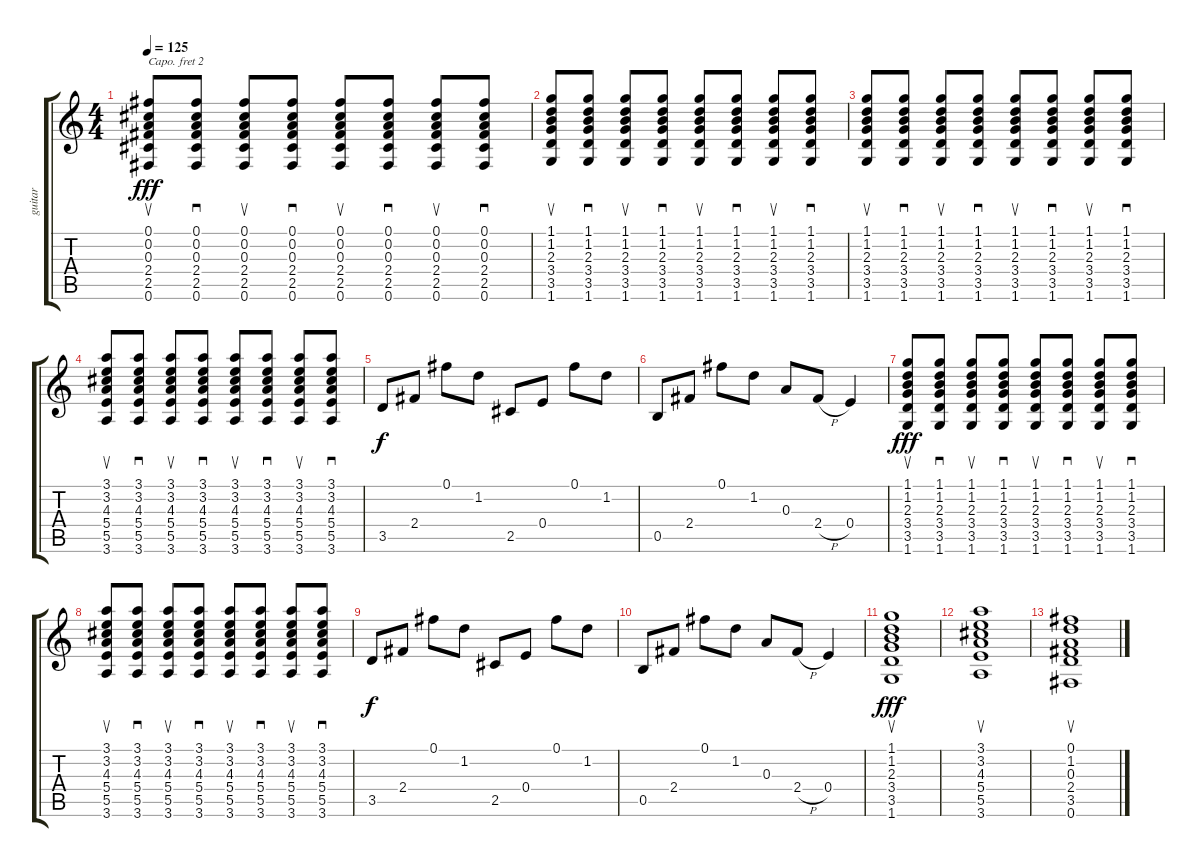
\track ("guitar" "guitar") {instrument acousticguitarsteel}
\staff {score tabs}
\capo 2
\tuning (E4 B3 G3 D3 A2 E2) {hide}
\ts (4 4)
\tempo 125
\clef g2
\ks c
(0.1 0.2 0.3 2.4 2.5 0.6).8{su dy fff} (0.1 0.2 0.3 2.4 2.5 0.6).8{sd} (0.1 0.2 0.3 2.4 2.5 0.6).8{su} (0.1 0.2 0.3 2.4 2.5 0.6).8{sd} (0.1 0.2 0.3 2.4 2.5 0.6).8{su} (0.1 0.2 0.3 2.4 2.5 0.6).8{sd} (0.1 0.2 0.3 2.4 2.5 0.6).8{su} (0.1 0.2 0.3 2.4 2.5 0.6).8{sd} |
(1.1 1.2 2.3 3.4 3.5 1.6).8{su} (1.1 1.2 2.3 3.4 3.5 1.6).8{sd} (1.1 1.2 2.3 3.4 3.5 1.6).8{su} (1.1 1.2 2.3 3.4 3.5 1.6).8{sd} (1.1 1.2 2.3 3.4 3.5 1.6).8{su} (1.1 1.2 2.3 3.4 3.5 1.6).8{sd} (1.1 1.2 2.3 3.4 3.5 1.6).8{su} (1.1 1.2 2.3 3.4 3.5 1.6).8{sd} |
(1.1 1.2 2.3 3.4 3.5 1.6).8{su} (1.1 1.2 2.3 3.4 3.5 1.6).8{sd} (1.1 1.2 2.3 3.4 3.5 1.6).8{su} (1.1 1.2 2.3 3.4 3.5 1.6).8{sd} (1.1 1.2 2.3 3.4 3.5 1.6).8{su} (1.1 1.2 2.3 3.4 3.5 1.6).8{sd} (1.1 1.2 2.3 3.4 3.5 1.6).8{su} (1.1 1.2 2.3 3.4 3.5 1.6).8{sd} |
(3.1 3.2 4.3 5.4 5.5 3.6).8{su} (3.1 3.2 4.3 5.4 5.5 3.6).8{sd} (3.1 3.2 4.3 5.4 5.5 3.6).8{su} (3.1 3.2 4.3 5.4 5.5 3.6).8{sd} (3.1 3.2 4.3 5.4 5.5 3.6).8{su} (3.1 3.2 4.3 5.4 5.5 3.6).8{sd} (3.1 3.2 4.3 5.4 5.5 3.6).8{su} (3.1 3.2 4.3 5.4 5.5 3.6).8{sd} |
3.5.8{dy f} 2.4.8 0.1.8 1.2.8 2.5.8 0.4.8 0.1.8 1.2.8 |
0.5.8 2.4.8 0.1.8 1.2.8 0.3.8 2.4{h}.8 0.4.4 |
(1.1 1.2 2.3 3.4 3.5 1.6).8{su dy fff} (1.1 1.2 2.3 3.4 3.5 1.6).8{sd} (1.1 1.2 2.3 3.4 3.5 1.6).8{su} (1.1 1.2 2.3 3.4 3.5 1.6).8{sd} (1.1 1.2 2.3 3.4 3.5 1.6).8{su} (1.1 1.2 2.3 3.4 3.5 1.6).8{sd} (1.1 1.2 2.3 3.4 3.5 1.6).8{su} (1.1 1.2 2.3 3.4 3.5 1.6).8{sd} |
(3.1 3.2 4.3 5.4 5.5 3.6).8{su} (3.1 3.2 4.3 5.4 5.5 3.6).8{sd} (3.1 3.2 4.3 5.4 5.5 3.6).8{su} (3.1 3.2 4.3 5.4 5.5 3.6).8{sd} (3.1 3.2 4.3 5.4 5.5 3.6).8{su} (3.1 3.2 4.3 5.4 5.5 3.6).8{sd} (3.1 3.2 4.3 5.4 5.5 3.6).8{su} (3.1 3.2 4.3 5.4 5.5 3.6).8{sd} |
3.5.8{dy f} 2.4.8 0.1.8 1.2.8 2.5.8 0.4.8 0.1.8 1.2.8 |
0.5.8 2.4.8 0.1.8 1.2.8 0.3.8 2.4{h}.8 0.4.4 |
(1.1 1.2 2.3 3.4 3.5 1.6).1{su dy fff} |
(3.1 3.2 4.3 5.4 5.5 3.6).1{su} |
(0.1 1.2 0.3 2.4 3.5 0.6).1{su}
